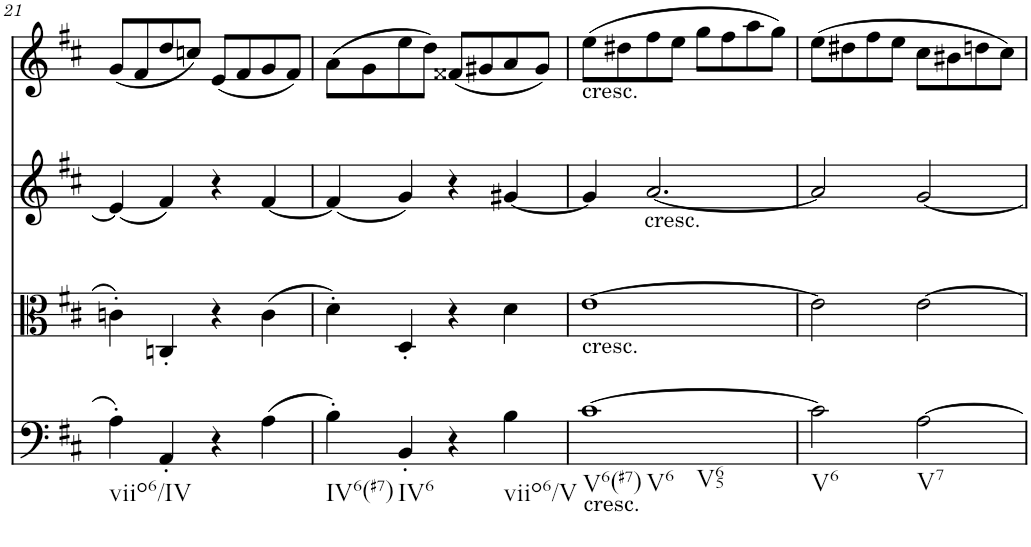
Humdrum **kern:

**kern	**kern	**kern	**kern
*part4	*part3	*part2	*part1
*staff4	*staff3	*staff2	*staff1
*I"Violoncello	*I"Viola	*I"Violin II	*I"Violin I
!!LO:PB:g=z
*clefF4	*clefC3	*clefG2	*clefG2
*k[f#c#]	*k[f#c#]	*k[f#c#]	*k[f#c#]
*M2/2	*M2/2	*M2/2	*M2/2
=21	=21	=21	=21
!LO:TX:b:t=viio6/IV	!	!	!
4A'\	4cn'\	(4e/]	(8g/L
.	.	.	8f#/
4AA'/	4Cn'/	4f#/)	8dd/
.	.	.	8ccn/J)
4r	4r	4r	(8e/L
.	.	.	8f#/
(4A\	(4c\	[4f#/	8g/
.	.	.	8f#/J)
=22	=22	=22	=22
!LO:TX:b:t=IV6(#7)	!	!	!
4B'\)	4d'\)	(4f#/]	(8a\L
.	.	.	8g\
!LO:TX:b:t=IV6	!	!	!
4BB'/	4D'/	4g/)	8ee\
.	.	.	8dd\J)
4r	4r	4r	(<8f##X/L
.	.	.	8g#X/
!LO:TX:b:t=viio6/V	!	!	!
4B\	4d\	[4g#X/	8a/
.	.	.	8g#/J)
=23	=23	=23	=23
!	!	!	!LO:TX:b:t=cresc.
!	!LO:TX:b:t=cresc.	!	!
!LO:TX:b:t=cresc.	!	!	!
!LO:TX:b:t=V6(#7)	!	!	!
!LO:TX:b:t=V6	!	!	!
!LO:TX:b:t=V65	!	!	!
[1c#	[1e	4g#/]	(8ee\L
.	.	.	8dd#X\
!	!	!LO:TX:b:t=cresc.	!
.	.	[2.a/	8ff#\
.	.	.	8ee\J
.	.	.	8gg\L
.	.	.	8ff#\
.	.	.	8aa\
.	.	.	8gg\J)
=24	=24	=24	=24
!LO:TX:b:t=V6	!	!	!
2c#\]	2e\]	2a/]	(8ee\L
.	.	.	8dd#X\
.	.	.	8ff#\
.	.	.	8ee\J
!LO:TX:b:t=V7	!	!	!
[2A\	[2e\	[2g/	8cc#\L
.	.	.	8b#X\
.	.	.	8ddn\
.	.	.	8cc#\J)
=	=	=	=
*-	*-	*-	*-
